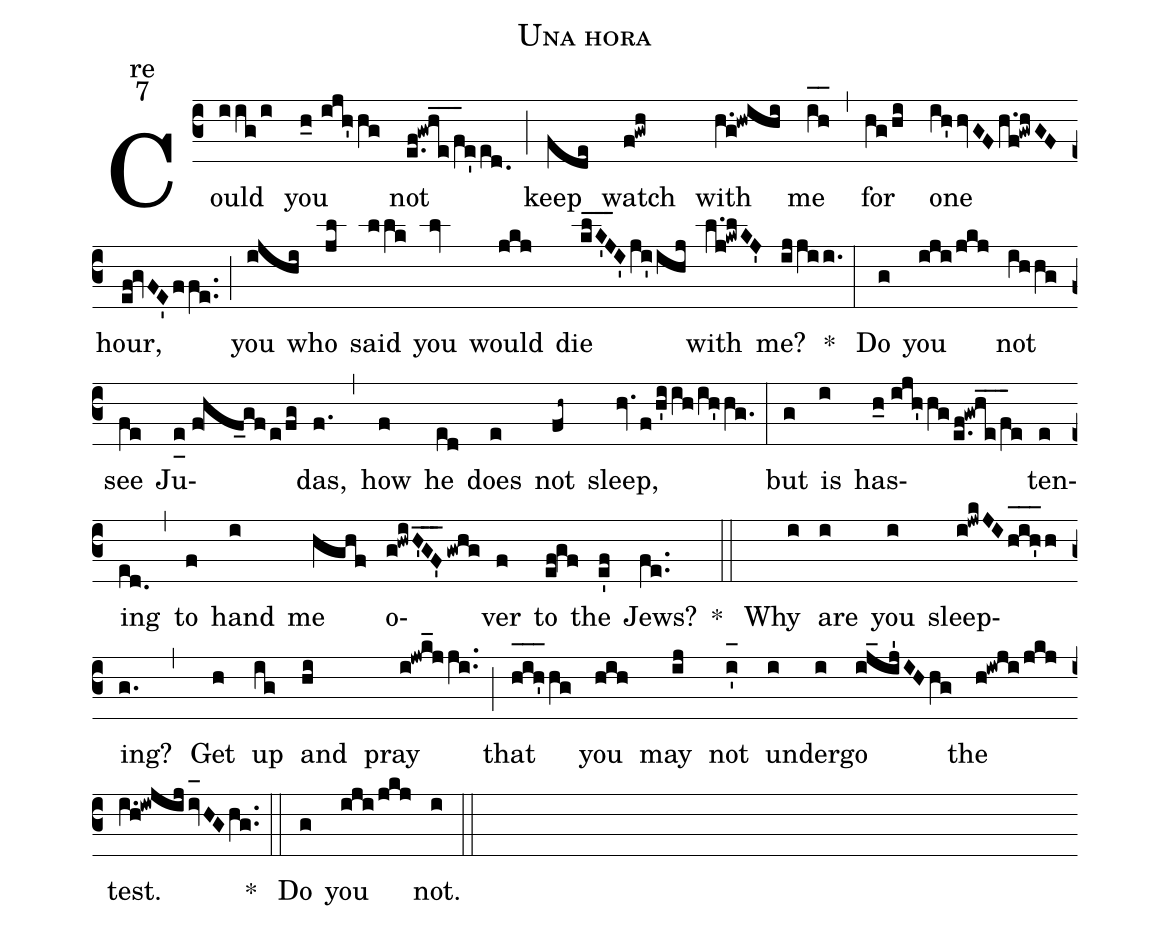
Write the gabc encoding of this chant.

name: Una hora;
office-part: re;
mode: 7;
%%
(c3)Could(iig/i) you(h_0//ijh'hg) not(e.f!gwh_e_/f_3e'ed.0) (;) keep(fde) watch(f!gwh) with(h.g!hwihi) me(i_[oh:h]h_[oh:h]) (,) for(hg/hi) one(ih'hvGFh.f!gwhGF) hour,(ef!gvFE'ffe..) (;)

you(ijhi) who(jl) said(llk) you(lv) would(jkj) die(kl_K'_J_3I'ji'ihj) with(l.j!kwlKJ') me?(ijjii.) * (:) Do(g) you(iji/jkj) not(ihhg) see(fe) Ju(e_0[uh:l]//f!hf_gfe/fg)das,(f.) (,) how(f) he(ed) does(e) not(fh~) sleep,(hv.f/h'iih/ih'hg.) (:)
but(g) is(i) has(h_0//ijh'hge.f!gwh_e_/f_3e)ten(e)ing(ed.0) (,) to(f) hand(i) me(hghf) o(g!hwiH'_G_F'_gwhg)ver(f) to(ef!gf) the(e'f) Jews?(fe..) * (::) Why(i) are(i) you(i) sleep(i!jwkJIh_[oh:h]i_[oh:h]h'_[oh:h]h)ing?(g.) (,) Get(h) up(ig) and(hi) pray(i!jwk_jji..) (;)
that(h_[oh:h]i_[oh:h]h'_[oh:h]hg) you(hih) may(ij) not(i'_[oh:h]) un(i)der(i)go(ij_ij'IHhg) the(h!iwji/jkj) test.(i.h!iwjijiv_[oh:h]HGhg..) * (::) Do(g) you(iji/jkj) not.(i) (::)
